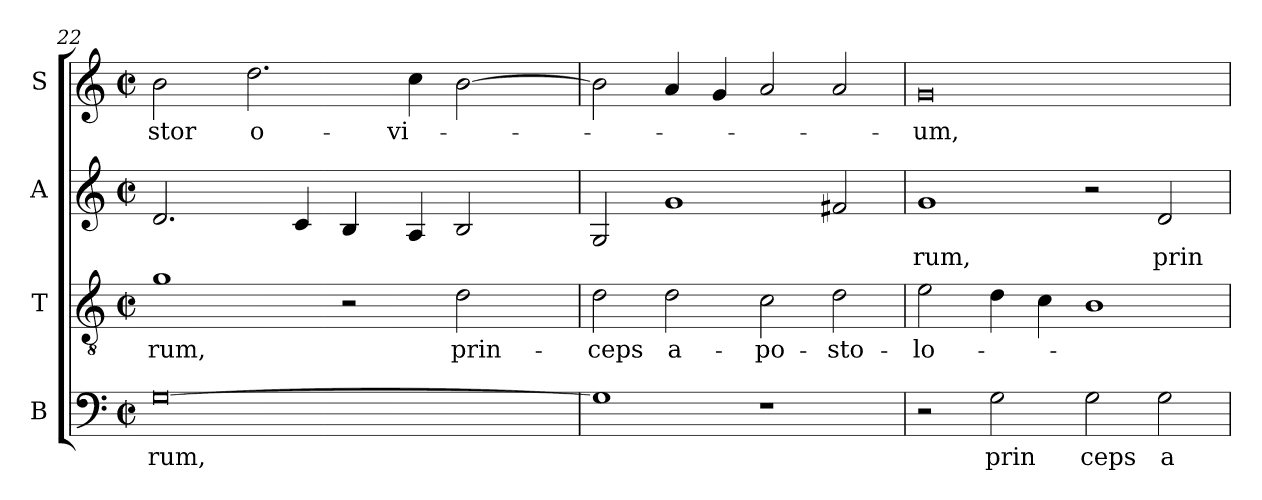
**kern	**text	**kern	**text	**kern	**text	**kern	**text
*part4	*part4	*part3	*part3	*part2	*part2	*part1	*part1
*staff4	*staff4	*staff3	*staff3	*staff2	*staff2	*staff1	*staff1
*I"B	*	*I"T	*	*I"A	*	*I"S	*
!!LO:PB:g=z
*clefF4	*	*clefGv2	*	*clefG2	*	*clefG2	*
*M2/2	*	*M2/2	*	*M2/2	*	*M2/2	*
*met(c|)	*	*met(c|)	*	*met(c|)	*	*met(c|)	*
=22	=22	=22	=22	=22	=22	=22	=22
!	!LO:LY:b	!	!LO:LY:b:cj	!	!	!	!LO:LY:b:cj
*	*	*^	*	*^	*	*	*
[>0G	rum,	1g	8.ryy	-rum,	2.d/	1ryy	.	2b\	stor
.	.	.	1ryy	.	.	.	.	.	.
!	!	!	!	!	!	!	!	!	!LO:LY:b:cj
.	.	.	.	.	.	.	.	2.dd\	o-
.	.	.	.	.	4c/	.	.	.	.
.	.	2r	.	.	4B/	8..ryy	.	.	.
.	.	.	2ryy	.	.	.	.	.	.
.	.	.	.	.	.	2ryy	.	.	.
!	!	!	!	!	!	!	!	!	!LO:LY:b:cj
.	.	.	.	.	4A/	.	.	4cc\	-vi-
!	!	!	!	!LO:LY:b:cj	!	!	!	!	!
.	.	2d\	.	prin-	2B/	.	.	[>2b\	.
.	.	.	4ryy	.	.	.	.	.	.
.	.	.	.	.	.	4ryy	.	.	.
.	.	.	16ryy	.	.	.	.	.	.
.	.	.	.	.	.	32ryy	.	.	.
=23	=23	=23	=23	=23	=23	=23	=23	=23	=23
!	!	!	!	!LO:LY:b:cj	!	!	!	!	!
*	*	*v	*v	*	*	*	*	*	*
*	*	*	*	*v	*v	*	*	*
1G]	.	2d\	-ceps	2G/	.	2b\]	.
!	!	!	!LO:LY:b:cj	!	!	!	!
.	.	2d\	a-	1g	.	4a/	.
.	.	.	.	.	.	4g/	.
!	!	!	!LO:LY:b:cj	!	!	!	!
1r	.	2c\	-po-	.	.	2a/	.
!	!	!	!LO:LY:b:cj	!	!	!	!
.	.	2d\	-sto-	2f#/	.	2a/	.
=24	=24	=24	=24	=24	=24	=24	=24
!	!	!	!LO:LY:b:cj	!	!LO:LY:b:cj	!	!LO:LY:b:cj
2r	.	2e\	-lo-	1g	-rum,	0g	-um,
!	!LO:LY:b:cj	!	!	!	!	!	!
2G\	prin	4d\	.	.	.	.	.
.	.	4c\	.	.	.	.	.
!	!LO:LY:b:cj	!	!	!	!	!	!
2G\	ceps	1B	.	2r	.	.	.
!	!LO:LY:b:cj	!	!	!	!LO:LY:b:cj	!	!
2G\	a	.	.	2d/	prin-	.	.
=	=	=	=	=	=	=	=
*-	*-	*-	*-	*-	*-	*-	*-
